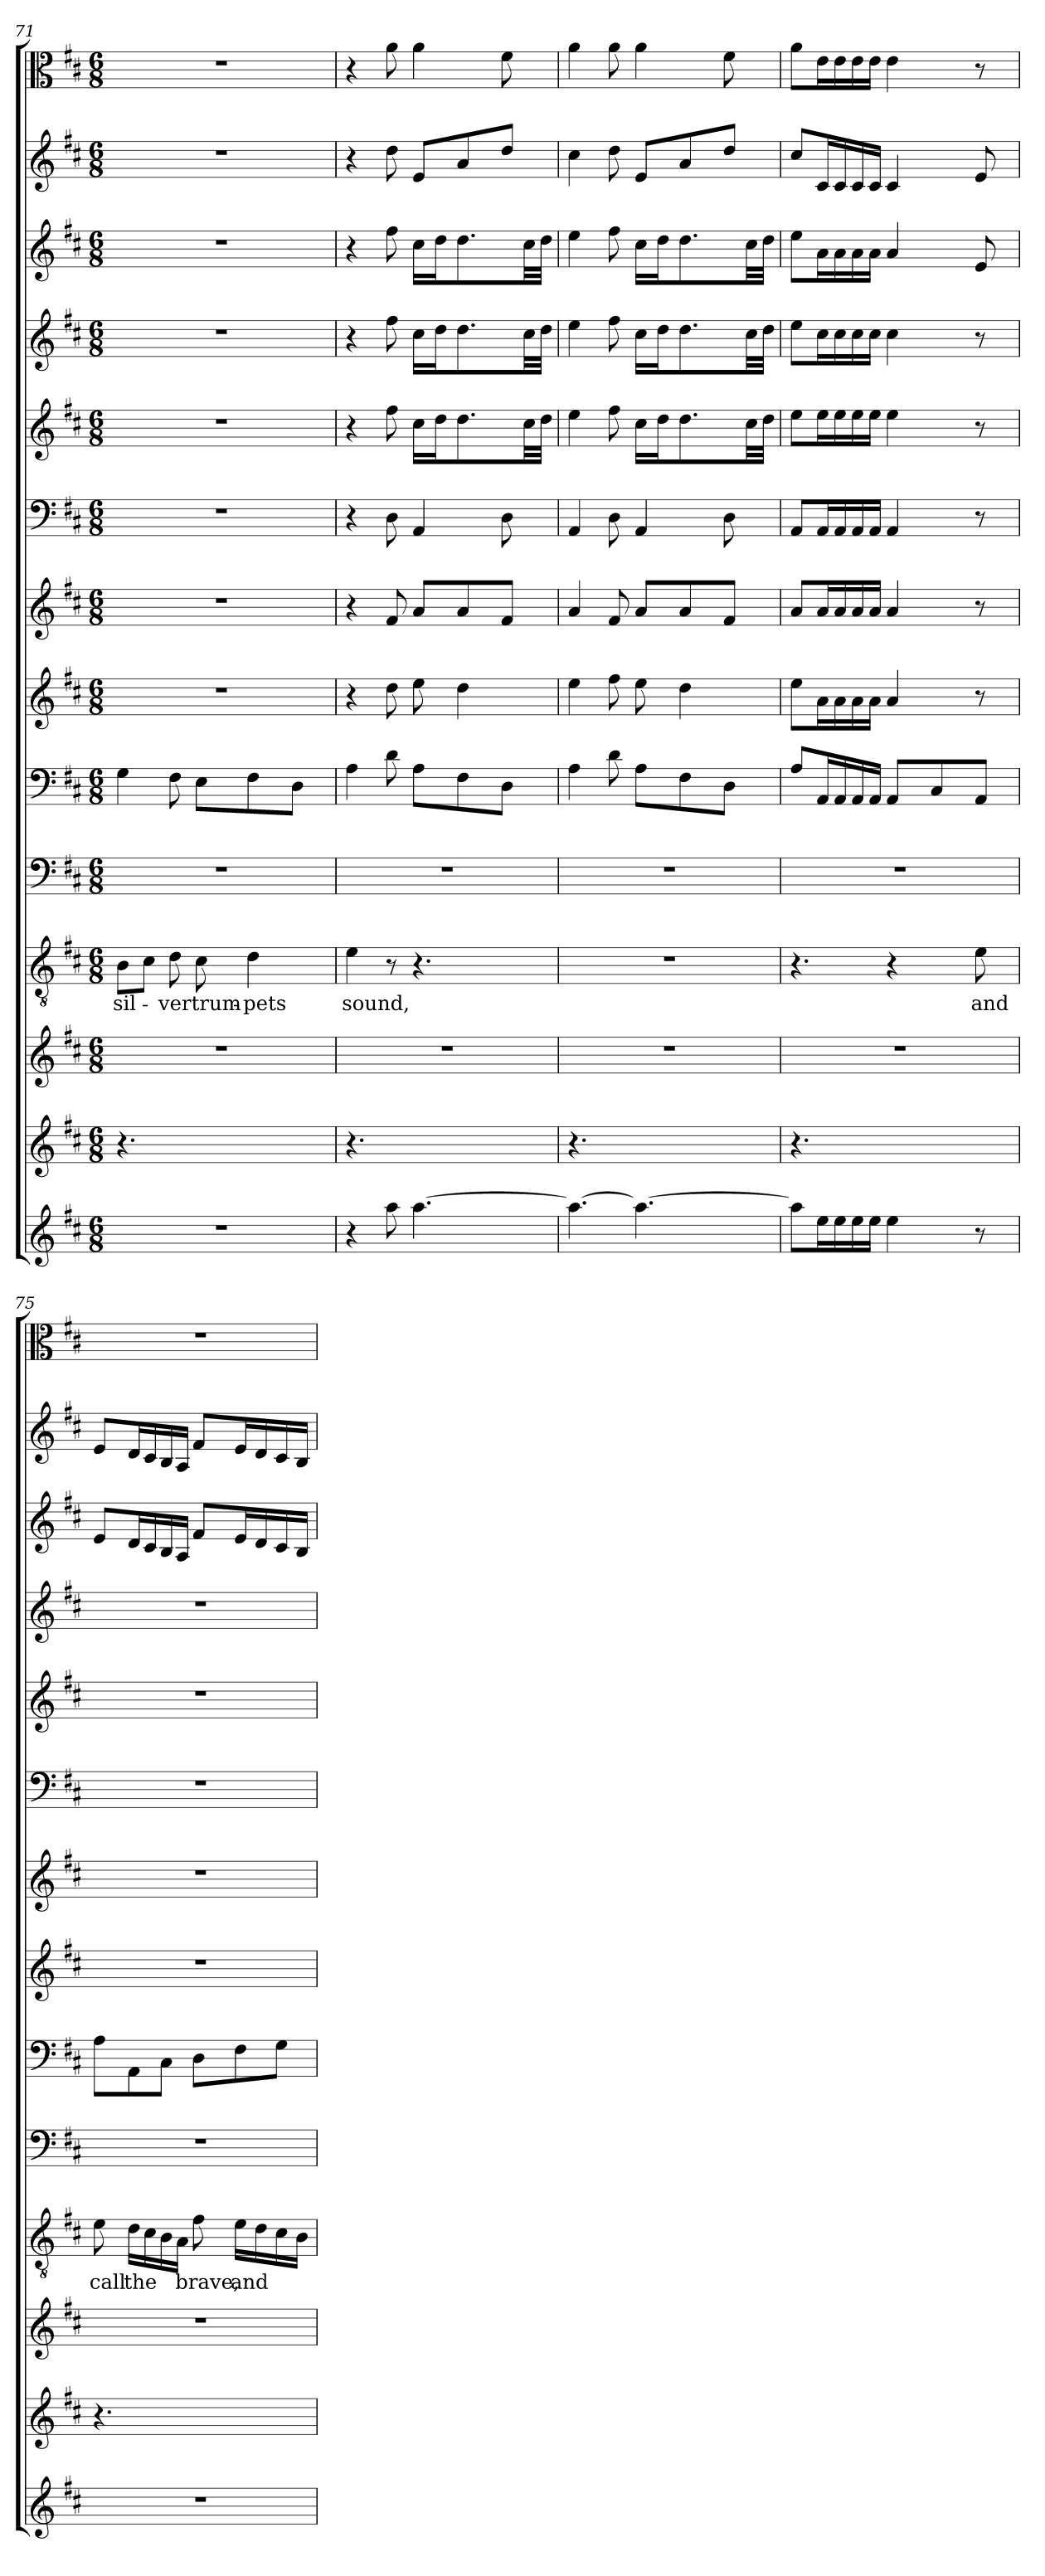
**kern	**kern	**kern	**kern	**text	**kern	**kern	**kern	**kern	**kern	**kern	**kern	**kern	**kern	**kern
*part14	*part13	*part12	*part11	*part11	*part10	*part9	*part8	*part7	*part6	*part5	*part4	*part3	*part2	*part1
*staff14	*staff13	*staff12	*staff11	*staff11	*staff10	*staff9	*staff8	*staff7	*staff6	*staff5	*staff4	*staff3	*staff2	*staff1
*clefG2	*clefG2	*clefG2	*clefGv2	*	*clefF4	*clefF4	*clefG2	*clefG2	*clefF4	*clefG2	*clefG2	*clefG2	*clefG2	*clefC3
*k[f#c#]	*k[f#c#]	*k[f#c#]	*k[f#c#]	*	*k[f#c#]	*k[f#c#]	*k[f#c#]	*k[f#c#]	*k[f#c#]	*k[f#c#]	*k[f#c#]	*k[f#c#]	*k[f#c#]	*k[f#c#]
*D:	*D:	*D:	*D:	*	*D:	*D:	*D:	*D:	*D:	*D:	*D:	*D:	*D:	*D:
*M6/8	*M6/8	*M6/8	*M6/8	*	*M6/8	*M6/8	*M6/8	*M6/8	*M6/8	*M6/8	*M6/8	*M6/8	*M6/8	*M6/8
=71	=71	=71	=71	=71	=71	=71	=71	=71	=71	=71	=71	=71	=71	=71
2.r	4.r	2.r	8B\L	sil-	2.r	4G\	2.r	2.r	2.r	2.r	2.r	2.r	2.r	2.r
.	.	.	8c#\J	.	.	.	.	.	.	.	.	.	.	.
.	.	.	8d\	-ver	.	8F#\	.	.	.	.	.	.	.	.
.	32ryy	.	8c#\	trum-	.	8E\L	.	.	.	.	.	.	.	.
.	32ryy	.	.	.	.	.	.	.	.	.	.	.	.	.
.	32ryy	.	.	.	.	.	.	.	.	.	.	.	.	.
.	32ryy	.	.	.	.	.	.	.	.	.	.	.	.	.
.	32ryy	.	4d\	-pets	.	8F#\	.	.	.	.	.	.	.	.
.	32ryy	.	.	.	.	.	.	.	.	.	.	.	.	.
.	32ryy	.	.	.	.	.	.	.	.	.	.	.	.	.
.	32ryy	.	.	.	.	.	.	.	.	.	.	.	.	.
.	32ryy	.	.	.	.	8D\J	.	.	.	.	.	.	.	.
.	32ryy	.	.	.	.	.	.	.	.	.	.	.	.	.
.	32ryy	.	.	.	.	.	.	.	.	.	.	.	.	.
.	32ryy	.	.	.	.	.	.	.	.	.	.	.	.	.
=72	=72	=72	=72	=72	=72	=72	=72	=72	=72	=72	=72	=72	=72	=72
4r	4.r	2.r	4e\	sound,	2.r	4A\	4r	4r	4r	4r	4r	4r	4r	4r
8aa\	.	.	8r	.	.	8d\	8dd\	8f#/	8D\	8ff#\	8ff#\	8ff#\	8dd\	8a\
[4.aa\	32ryy	.	4.r	.	.	8A\L	8ee\	8a/L	4AA/	16cc#\LL	16cc#\LL	16cc#\LL	8e/L	4a\
.	32ryy	.	.	.	.	.	.	.	.	.	.	.	.	.
.	32ryy	.	.	.	.	.	.	.	.	16dd\J	16dd\J	16dd\J	.	.
.	32ryy	.	.	.	.	.	.	.	.	.	.	.	.	.
.	32ryy	.	.	.	.	8F#\	4dd\	8a/	.	8.dd\	8.dd\	8.dd\	8a/	.
.	32ryy	.	.	.	.	.	.	.	.	.	.	.	.	.
.	32ryy	.	.	.	.	.	.	.	.	.	.	.	.	.
.	32ryy	.	.	.	.	.	.	.	.	.	.	.	.	.
.	32ryy	.	.	.	.	8D\J	.	8f#/J	8D\	.	.	.	8dd/J	8f#\
.	32ryy	.	.	.	.	.	.	.	.	.	.	.	.	.
.	32ryy	.	.	.	.	.	.	.	.	32cc#\LL	32cc#\LL	32cc#\LL	.	.
.	32ryy	.	.	.	.	.	.	.	.	32dd\JJJ	32dd\JJJ	32dd\JJJ	.	.
=73	=73	=73	=73	=73	=73	=73	=73	=73	=73	=73	=73	=73	=73	=73
4.aa\_	4.r	2.r	2.r	.	2.r	4A\	4ee\	4a/	4AA/	4ee\	4ee\	4ee\	4cc#\	4a\
.	.	.	.	.	.	8d\	8ff#\	8f#/	8D\	8ff#\	8ff#\	8ff#\	8dd\	8a\
4.aa\_	32ryy	.	.	.	.	8A\L	8ee\	8a/L	4AA/	16cc#\LL	16cc#\LL	16cc#\LL	8e/L	4a\
.	32ryy	.	.	.	.	.	.	.	.	.	.	.	.	.
.	32ryy	.	.	.	.	.	.	.	.	16dd\J	16dd\J	16dd\J	.	.
.	32ryy	.	.	.	.	.	.	.	.	.	.	.	.	.
.	32ryy	.	.	.	.	8F#\	4dd\	8a/	.	8.dd\	8.dd\	8.dd\	8a/	.
.	32ryy	.	.	.	.	.	.	.	.	.	.	.	.	.
.	32ryy	.	.	.	.	.	.	.	.	.	.	.	.	.
.	32ryy	.	.	.	.	.	.	.	.	.	.	.	.	.
.	32ryy	.	.	.	.	8D\J	.	8f#/J	8D\	.	.	.	8dd/J	8f#\
.	32ryy	.	.	.	.	.	.	.	.	.	.	.	.	.
.	32ryy	.	.	.	.	.	.	.	.	32cc#\LL	32cc#\LL	32cc#\LL	.	.
.	32ryy	.	.	.	.	.	.	.	.	32dd\JJJ	32dd\JJJ	32dd\JJJ	.	.
=74	=74	=74	=74	=74	=74	=74	=74	=74	=74	=74	=74	=74	=74	=74
8aa\L]	4.r	2.r	4.r	.	2.r	8A/L	8ee\L	8a/L	8AA/L	8ee\L	8ee\L	8ee\L	8cc#/L	8a\L
16ee\L	.	.	.	.	.	16AA/L	16a\L	16a/L	16AA/L	16ee\L	16cc#\L	16a\L	16c#/L	16e\L
16ee\	.	.	.	.	.	16AA/	16a\	16a/	16AA/	16ee\	16cc#\	16a\	16c#/	16e\
16ee\	.	.	.	.	.	16AA/	16a\	16a/	16AA/	16ee\	16cc#\	16a\	16c#/	16e\
16ee\JJ	.	.	.	.	.	16AA/JJ	16a\JJ	16a/JJ	16AA/JJ	16ee\JJ	16cc#\JJ	16a\JJ	16c#/JJ	16e\JJ
4ee\	32ryy	.	4r	.	.	8AA/L	4a/	4a/	4AA/	4ee\	4cc#\	4a/	4c#/	4e\
.	32ryy	.	.	.	.	.	.	.	.	.	.	.	.	.
.	32ryy	.	.	.	.	.	.	.	.	.	.	.	.	.
.	32ryy	.	.	.	.	.	.	.	.	.	.	.	.	.
.	32ryy	.	.	.	.	8C#/	.	.	.	.	.	.	.	.
.	32ryy	.	.	.	.	.	.	.	.	.	.	.	.	.
.	32ryy	.	.	.	.	.	.	.	.	.	.	.	.	.
.	32ryy	.	.	.	.	.	.	.	.	.	.	.	.	.
8r	32ryy	.	8e\	and	.	8AA/J	8r	8r	8r	8r	8r	8e/	8e/	8r
.	32ryy	.	.	.	.	.	.	.	.	.	.	.	.	.
.	32ryy	.	.	.	.	.	.	.	.	.	.	.	.	.
.	32ryy	.	.	.	.	.	.	.	.	.	.	.	.	.
=75	=75	=75	=75	=75	=75	=75	=75	=75	=75	=75	=75	=75	=75	=75
2.r	4.r	2.r	8e\	call	2.r	8A\L	2.r	2.r	2.r	2.r	2.r	8e/L	8e/L	2.r
.	.	.	16d\LL	the	.	8AA\	.	.	.	.	.	16d/L	16d/L	.
.	.	.	16c#\	.	.	.	.	.	.	.	.	16c#/	16c#/	.
.	.	.	16B\	.	.	8C#\J	.	.	.	.	.	16B/	16B/	.
.	.	.	16A\JJ	.	.	.	.	.	.	.	.	16A/JJ	16A/JJ	.
.	32ryy	.	8f#\	brave,	.	8D\L	.	.	.	.	.	8f#/L	8f#/L	.
.	32ryy	.	.	.	.	.	.	.	.	.	.	.	.	.
.	32ryy	.	.	.	.	.	.	.	.	.	.	.	.	.
.	32ryy	.	.	.	.	.	.	.	.	.	.	.	.	.
.	32ryy	.	16e\LL	and	.	8F#\	.	.	.	.	.	16e/L	16e/L	.
.	32ryy	.	.	.	.	.	.	.	.	.	.	.	.	.
.	32ryy	.	16d\	.	.	.	.	.	.	.	.	16d/	16d/	.
.	32ryy	.	.	.	.	.	.	.	.	.	.	.	.	.
.	32ryy	.	16c#\	.	.	8G\J	.	.	.	.	.	16c#/	16c#/	.
.	32ryy	.	.	.	.	.	.	.	.	.	.	.	.	.
.	32ryy	.	16B\JJ	.	.	.	.	.	.	.	.	16B/JJ	16B/JJ	.
.	32ryy	.	.	.	.	.	.	.	.	.	.	.	.	.
=	=	=	=	=	=	=	=	=	=	=	=	=	=	=
*-	*-	*-	*-	*-	*-	*-	*-	*-	*-	*-	*-	*-	*-	*-
